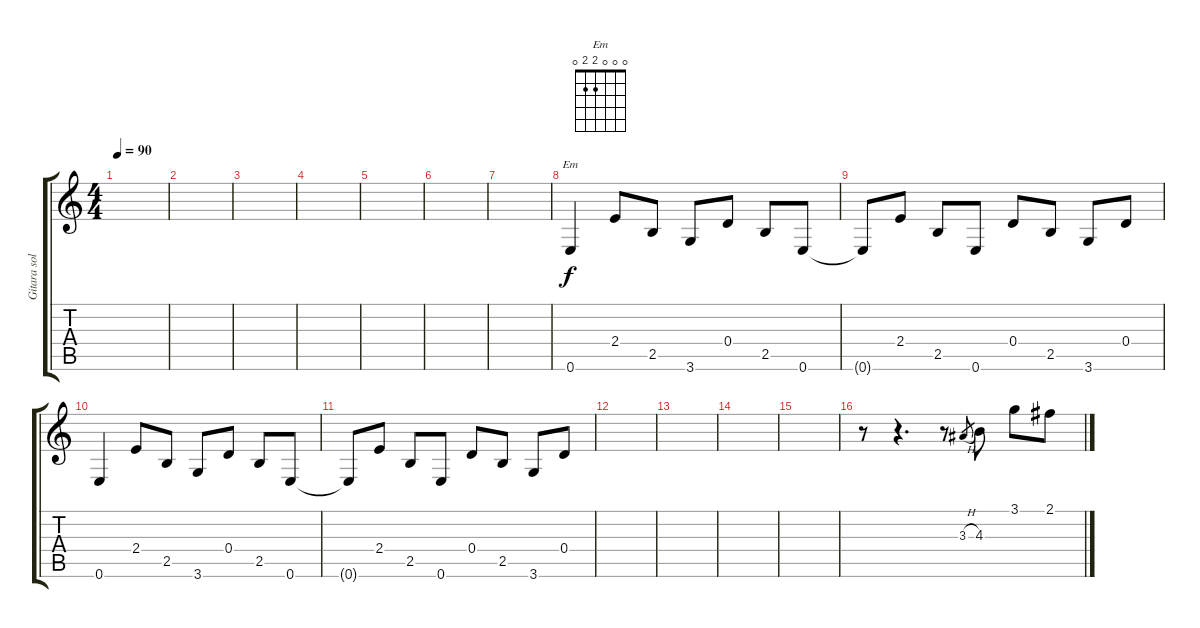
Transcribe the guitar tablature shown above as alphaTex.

\track ("Gitara solo" "Gitara sol") {instrument electricguitarmuted}
\staff {score tabs}
\tuning (E4 B3 G3 D3 A2 E2) {hide}
\chord ("Em" 0 0 0 2 2 0)
\ts (4 4)
\tempo 90
\clef g2
\ks c
|
|
|
|
|
|
|
0.6.4{ch "Em"} 2.4.8 2.5.8 3.6.8 0.4.8 2.5.8 0.6.8 |
0.6{t}.8 2.4.8 2.5.8 0.6.8 0.4.8 2.5.8 3.6.8 0.4.8 |
0.6.4 2.4.8 2.5.8 3.6.8 0.4.8 2.5.8 0.6.8 |
0.6{t}.8 2.4.8 2.5.8 0.6.8 0.4.8 2.5.8 3.6.8 0.4.8 |
|
|
|
|
r.8 r.4{d} r.8 3.3{h}.8{gr} 4.3.8 3.1.8 2.1.8
